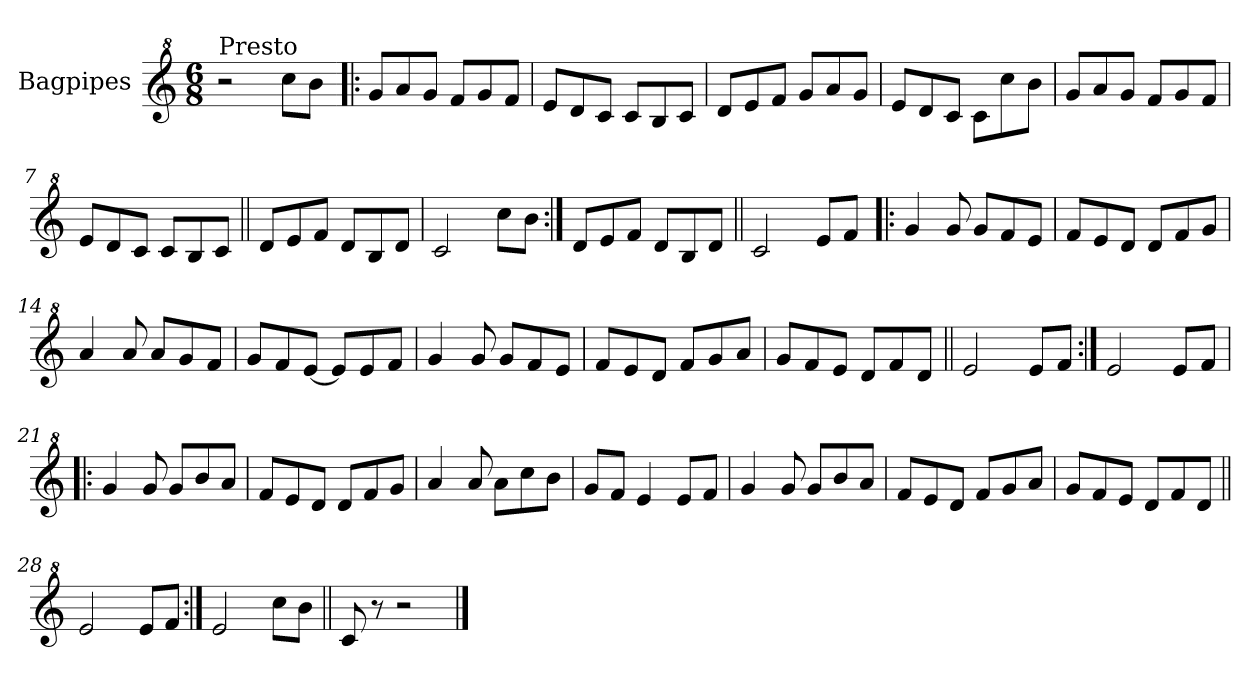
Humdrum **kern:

**kern
*part1
*staff1
*I"Bagpipes
*I'Bag
*clefG^2
*k[]
*C:
*M6/8
=1
!LO:TX:a:t=Presto
2r
8ccc\L
8bb\J
=2!|:
8gg/L
8aa/
8gg/J
8ff/L
8gg/
8ff/J
=3
8ee/L
8dd/
8cc/J
8cc/L
8b/
8cc/J
=4
8dd/L
8ee/
8ff/J
8gg/L
8aa/
8gg/J
=5
8ee/L
8dd/
8cc/J
8cc\L
8ccc\
8bb\J
=6
8gg/L
8aa/
8gg/J
8ff/L
8gg/
8ff/J
=7
8ee/L
8dd/
8cc/J
8cc/L
8b/
8cc/J
!!LO:LB:g=z
=8||
8dd/L
8ee/
8ff/J
8dd/L
8b/
8dd/J
=9
2cc/
8ccc\L
8bb\J
=10:|!
8dd/L
8ee/
8ff/J
8dd/L
8b/
8dd/J
=11||
2cc/
8ee/L
8ff/J
=12!|:
4gg/
8gg/
8gg/L
8ff/
8ee/J
=13
8ff/L
8ee/
8dd/J
8dd/L
8ff/
8gg/J
=14
4aa/
8aa/
8aa/L
8gg/
8ff/J
=15
8gg/L
8ff/
[8ee/J
8ee/L]
8ee/
8ff/J
!!LO:LB:g=z
=16
4gg/
8gg/
8gg/L
8ff/
8ee/J
=17
8ff/L
8ee/
8dd/J
8ff/L
8gg/
8aa/J
=18
8gg/L
8ff/
8ee/J
8dd/L
8ff/
8dd/J
=19||
2ee/
8ee/L
8ff/J
=20:|!
2ee/
8ee/L
8ff/J
=21!|:
4gg/
8gg/
8gg/L
8bb/
8aa/J
=22
8ff/L
8ee/
8dd/J
8dd/L
8ff/
8gg/J
=23
4aa/
8aa/
8aa\L
8ccc\
8bb\J
!!LO:LB:g=z
=24
8gg/L
8ff/J
4ee/
8ee/L
8ff/J
=25
4gg/
8gg/
8gg/L
8bb/
8aa/J
=26
8ff/L
8ee/
8dd/J
8ff/L
8gg/
8aa/J
=27
8gg/L
8ff/
8ee/J
8dd/L
8ff/
8dd/J
=28||
2ee/
8ee/L
8ff/J
=29:|!
2ee/
8ccc\L
8bb\J
=30||
8cc/
8r
2r
==
*-
